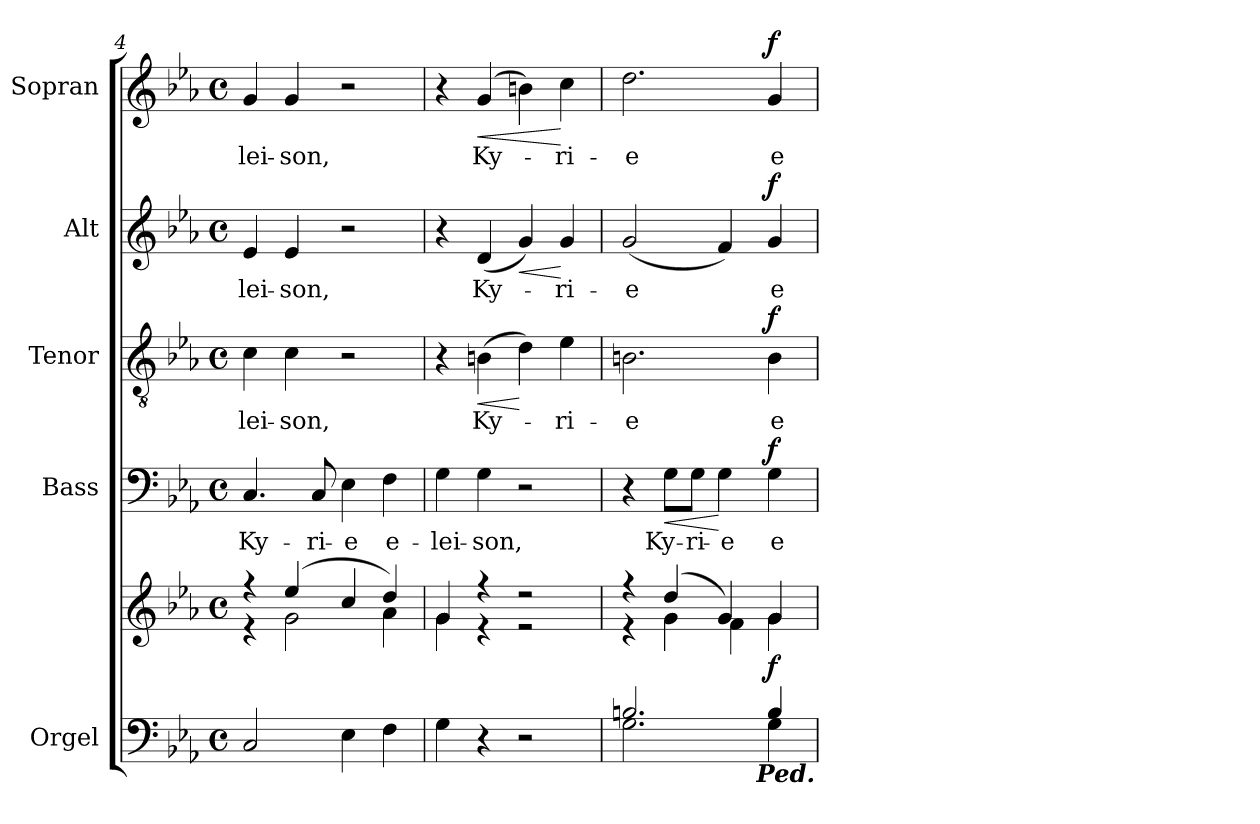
**kern	**kern	**dynam	**kern	**text	**dynam	**kern	**text	**dynam	**kern	**text	**dynam	**kern	**text	**dynam
*part5	*part5	*part5	*part4	*part4	*part4	*part3	*part3	*part3	*part2	*part2	*part2	*part1	*part1	*part1
*staff6	*staff5	*staff5/6	*staff4	*staff4	*staff4	*staff3	*staff3	*staff3	*staff2	*staff2	*staff2	*staff1	*staff1	*staff1
*I"Orgel	*	*	*I"Bass	*	*	*I"Tenor	*	*	*I"Alt	*	*	*I"Sopran	*	*
*I'Org.	*	*	*I'B.	*	*	*I'T.	*	*	*I'A.	*	*	*I'S.	*	*
*clefF4	*clefG2	*	*clefF4	*	*	*clefGv2	*	*	*clefG2	*	*	*clefG2	*	*
*k[b-e-a-]	*k[b-e-a-]	*	*k[b-e-a-]	*	*	*k[b-e-a-]	*	*	*k[b-e-a-]	*	*	*k[b-e-a-]	*	*
*E-:	*E-:	*	*E-:	*	*	*E-:	*	*	*E-:	*	*	*E-:	*	*
*M4/4	*M4/4	*	*M4/4	*	*	*M4/4	*	*	*M4/4	*	*	*M4/4	*	*
*met(c)	*met(c)	*	*met(c)	*	*	*met(c)	*	*	*met(c)	*	*	*met(c)	*	*
=4	=4	=4	=4	=4	=4	=4	=4	=4	=4	=4	=4	=4	=4	=4
*	*^	*	*	*	*	*	*	*	*	*	*	*	*	*
!	!	!	!	!	!LO:LY:b	!	!	!LO:LY:b	!	!	!LO:LY:b	!	!	!LO:LY:b	!
2C/	4r	4r	.	4.C/	Ky-	.	4c\	-lei-	.	4e-/	-lei-	.	4g/	-lei-	.
!	!	!	!	!	!	!	!	!LO:LY:b	!	!	!LO:LY:b	!	!	!LO:LY:b	!
.	(4ee-/	2g\	.	.	.	.	4c\	-son,	.	4e-/	-son,	.	4g/	-son,	.
!	!	!	!	!	!LO:LY:b	!	!	!	!	!	!	!	!	!	!
.	.	.	.	8C/	-ri-	.	.	.	.	.	.	.	.	.	.
!	!	!	!	!	!LO:LY:b	!	!	!	!	!	!	!	!	!	!
4E-\	4cc/	.	.	4E-\	-e	.	2r	.	.	2r	.	.	2r	.	.
!	!	!	!	!	!LO:LY:b	!	!	!	!	!	!	!	!	!	!
4F\	4dd/)	4a-\	.	4F\	e-	.	.	.	.	.	.	.	.	.	.
=5	=5	=5	=5	=5	=5	=5	=5	=5	=5	=5	=5	=5	=5	=5	=5
!	!	!	!	!	!LO:LY:b	!	!	!	!	!	!	!	!	!	!
4G\	4g/	4g\	.	4G\	-lei-	.	4r	.	.	4r	.	.	4r	.	.
!	!	!	!	!	!LO:LY:b	!	!	!LO:LY:b	!LO:HP:b	!	!LO:LY:b	!	!	!LO:LY:b	!LO:HP:b
4r	4r	4r	.	4G\	-son,	.	(>4Bn\	Ky-	<	(<4d/	Ky-	.	(>4g/	Ky-	<
!	!	!	!	!	!	!	!	!	!	!	!	!LO:HP:b	!	!	!
2r	2r	2r	.	2r	.	.	4d\)	.	[	4g/)	.	<	4bn\)	.	.
!	!	!	!	!	!	!	!	!LO:LY:b	!	!	!LO:LY:b	!	!	!LO:LY:b	!
.	.	.	.	.	.	.	4e-\	-ri-	.	4g/	-ri-	[	4cc\	-ri-	[
=6	=6	=6	=6	=6	=6	=6	=6	=6	=6	=6	=6	=6	=6	=6	=6
*^	*	*	*	*	*	*	*	*	*	*	*	*	*	*	*
!	!	!	!	!	!	!	!	!	!LO:LY:b	!	!	!LO:LY:b	!	!	!LO:LY:b	!
*	*^	*	*	*	*	*	*	*	*	*	*	*	*	*	*	*
2.Bn/	2.G\	2ryy	4r	4r	.	4r	.	.	2.Bn\	-e	.	(<2g/	-e	.	2.dd\	-e	.
!	!	!	!	!	!	!	!LO:LY:b	!LO:HP:b	!	!	!	!	!	!	!	!	!
.	.	.	(4dd/	4g\	.	8G\L	Ky-	<	.	.	.	.	.	.	.	.	.
!	!	!	!	!	!	!	!LO:LY:b	!	!	!	!	!	!	!	!	!	!
.	.	.	.	.	.	8G\J	-ri-	.	.	.	.	.	.	.	.	.	.
!	!	!	!	!	!	!	!LO:LY:b	!	!	!	!	!	!	!	!	!	!
.	.	8..ryy	4g/)	4f\	.	4G\	-e	[	.	.	.	4f/)	.	.	.	.	.
!	!	!LO:TX:b:Bi:t=Ped.	!	!	!	!	!	!	!	!	!	!	!	!	!	!	!
.	.	4ryy	.	.	.	.	.	.	.	.	.	.	.	.	.	.	.
!	!	!	!	!	!LO:DY:b	!	!LO:LY:b	!LO:DY:a	!	!LO:LY:b	!LO:DY:a	!	!LO:LY:b	!LO:DY:a	!	!LO:LY:b	!LO:DY:a
4B/	4G\	.	4g/	4g\	f	4G\	e-	f	4B\	e-	f	4g/	e-	f	4g/	e-	f
.	.	32ryy	.	.	.	.	.	.	.	.	.	.	.	.	.	.	.
*v	*v	*v	*	*	*	*	*	*	*	*	*	*	*	*	*	*	*
*	*v	*v	*	*	*	*	*	*	*	*	*	*	*	*	*
=	=	=	=	=	=	=	=	=	=	=	=	=	=	=
*-	*-	*-	*-	*-	*-	*-	*-	*-	*-	*-	*-	*-	*-	*-
